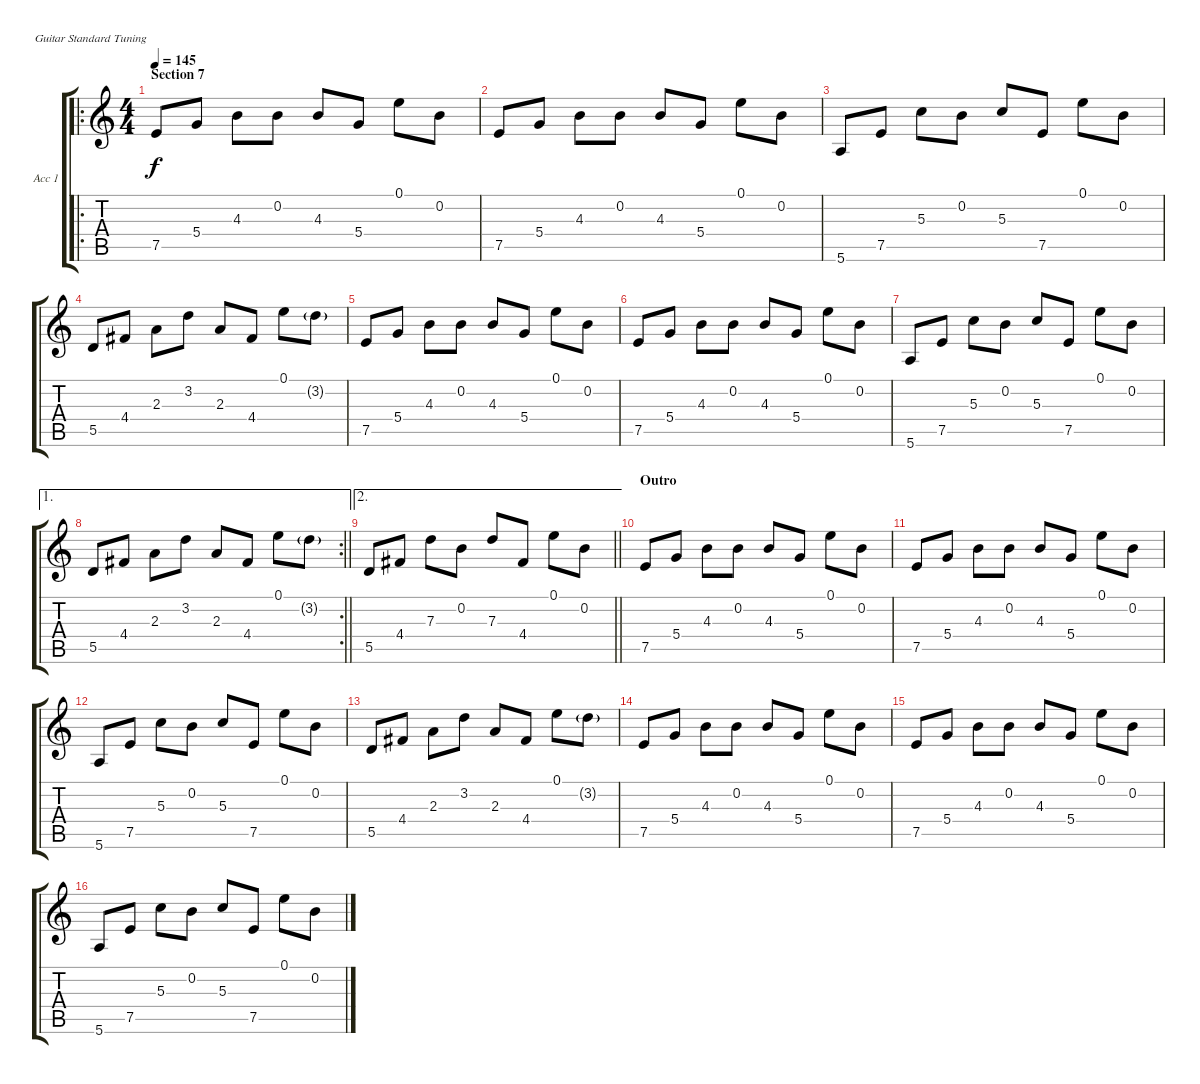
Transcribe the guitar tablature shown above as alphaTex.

\defaultSystemsLayout 4
\bracketExtendMode groupsimilarinstruments
\firstSystemTrackNameOrientation horizontal
\otherSystemsTrackNameOrientation horizontal
\track ("Guitar Acoustic 1" "Acc 1") {instrument acousticguitarsteel}
\staff {score tabs}
\tuning (E4 B3 G3 D3 A2 E2)
\ro
\ts (4 4)
\section ("" "Section 7")
\tempo 145
\clef g2
\ks c
7.5.8{dy f} 5.4.8 4.3.8 0.2.8 4.3.8 5.4.8 0.1.8 0.2.8 |
7.5.8 5.4.8 4.3.8 0.2.8 4.3.8 5.4.8 0.1.8 0.2.8 |
5.6.8 7.5.8 5.3.8 0.2.8 5.3.8 7.5.8 0.1.8 0.2.8 |
5.5.8 4.4.8 2.3.8 3.2.8 2.3.8 4.4.8 0.1.8 3.2{g}.8 |
7.5.8 5.4.8 4.3.8 0.2.8 4.3.8 5.4.8 0.1.8 0.2.8 |
7.5.8 5.4.8 4.3.8 0.2.8 4.3.8 5.4.8 0.1.8 0.2.8 |
5.6.8 7.5.8 5.3.8 0.2.8 5.3.8 7.5.8 0.1.8 0.2.8 |
\ae 1
\rc 2
\barLineRight lightlight
5.5.8 4.4.8 2.3.8 3.2.8 2.3.8 4.4.8 0.1.8 3.2{g}.8 |
\ae 2
\barLineRight lightlight
5.5.8 4.4.8 7.3.8 0.2.8 7.3.8 4.4.8 0.1.8 0.2.8 |
\section ("" "Outro")
7.5.8 5.4.8 4.3.8 0.2.8 4.3.8 5.4.8 0.1.8 0.2.8 |
7.5.8 5.4.8 4.3.8 0.2.8 4.3.8 5.4.8 0.1.8 0.2.8 |
5.6.8 7.5.8 5.3.8 0.2.8 5.3.8 7.5.8 0.1.8 0.2.8 |
5.5.8 4.4.8 2.3.8 3.2.8 2.3.8 4.4.8 0.1.8 3.2{g}.8 |
7.5.8 5.4.8 4.3.8 0.2.8 4.3.8 5.4.8 0.1.8 0.2.8 |
7.5.8 5.4.8 4.3.8 0.2.8 4.3.8 5.4.8 0.1.8 0.2.8 |
5.6.8 7.5.8 5.3.8 0.2.8 5.3.8 7.5.8 0.1.8 0.2.8
